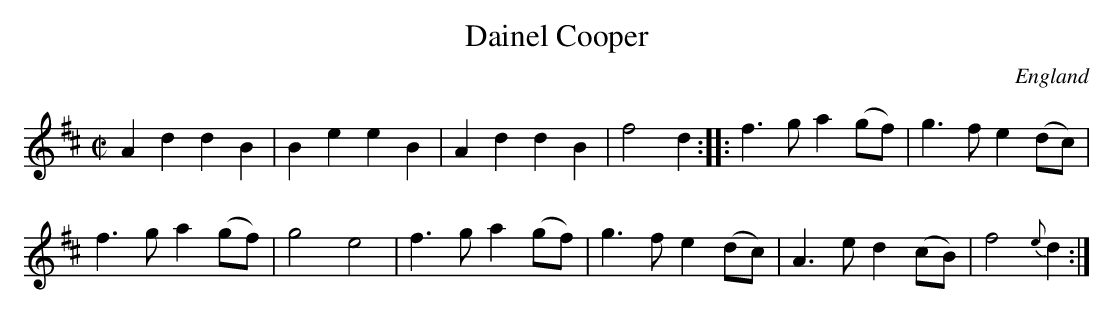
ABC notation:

X:1
T:Dainel Cooper
L:1/8
M:C|
O:England
K:D major
A2d2 d2B2 | B2e2 e2B2 | A2d2 d2B2 | f4 d2 :: \
f3g a2(gf) | g3f e2(dc) |! f3g a2(gf) | g4 e4 | \
f3g a2(gf) | g3f e2(dc) | A3e d2(cB) | f4 {e}d2 :|
